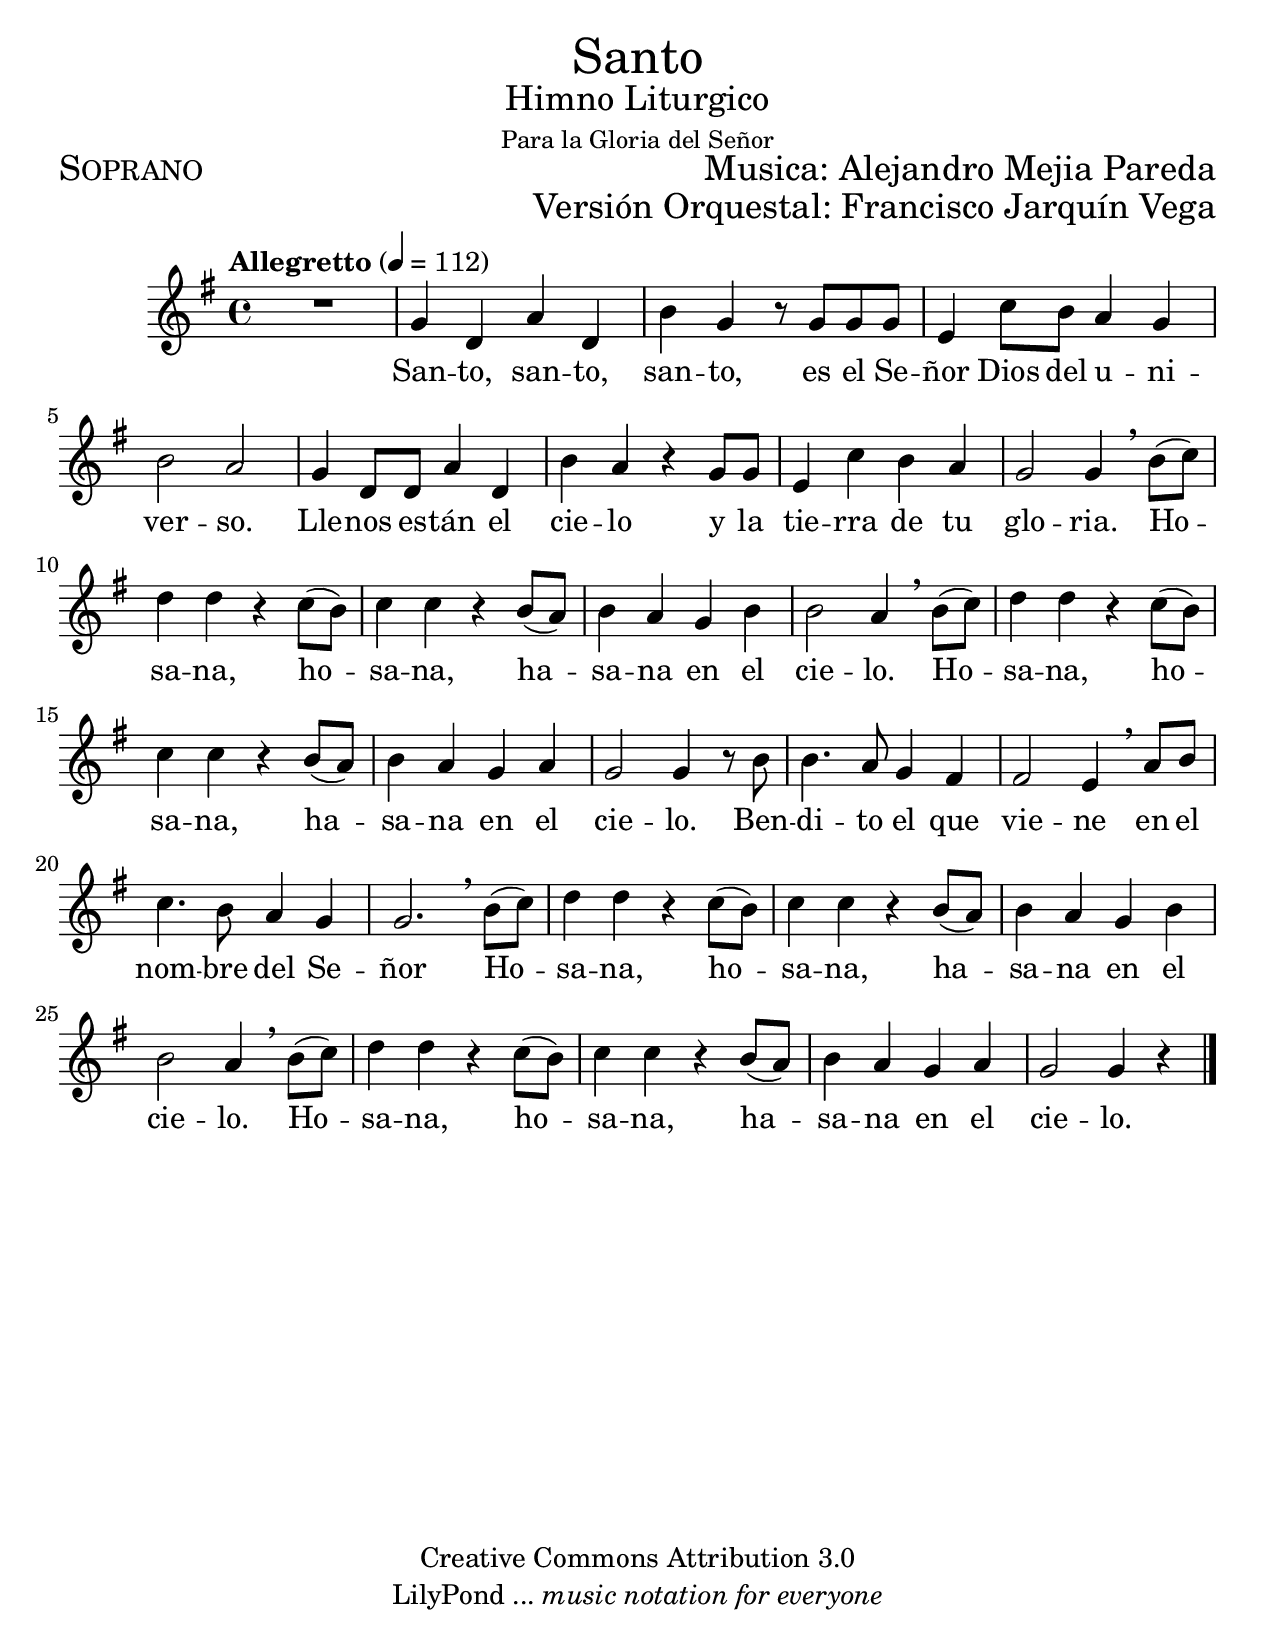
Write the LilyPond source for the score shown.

% ****************************************************************
%       Santo - Soprano
%	by serach.sam@
% ****************************************************************
\language "espanol"
\version "2.19.49"

#(set-global-staff-size 24)

% --- Parametro globales
global = {
  \tempo "Allegretto" 4=112
  \key sol \major
  \time 4/4
  s1*29
  \bar "|."
}

\markup { \fill-line { \center-column { \fontsize #5 "Santo" \fontsize #2 "Himno Liturgico" \small "Para la Gloria del Señor" } } }
\markup { \fill-line { \fontsize #2 \smallCaps "Soprano" \fontsize #2 "Musica: Alejandro Mejia Pareda"  } }
\markup { \fill-line { " " \right-column { \fontsize #2 "Versión Orquestal: Francisco Jarquín Vega" } } }

\header {
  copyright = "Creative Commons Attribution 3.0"
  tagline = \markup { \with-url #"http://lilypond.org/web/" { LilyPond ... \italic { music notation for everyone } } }
  breakbefore = ##t 
}

% --- Musica
tenor = \relative do'' {
  \compressFullBarRests
  \dynamicUp
  
  R1			| % 01
  sol4 re la' re,	| % 02
  si'4 sol r8 sol sol sol| % 03
  mi4 do'8 si la4 sol	| % 04
  si2 la			| % 05
  sol4 re8 re la'4 re,	| % 06
  si'4 la r sol8 sol	| % 07
  mi4 do' si la		| % 08
  sol2 sol4 \breathe si8( do)| % 09
  re4 re r do8( si)	| % 10
  do4 do r si8( la)	| % 11
  si4 la sol si		| % 12
  si2 la4 \breathe si8( do)| % 13
  re4 re r do8( si)	| % 14
  do4 do r si8( la)	| % 15
  si4 la sol la		| % 16
  sol2 sol4 r8 si	| % 17
  si4. la8 sol4 fas	| % 18
  fas2 mi4 \breathe la8 si| % 19
  do4. si8 la4 sol	| % 20
  sol2. \breathe si8( do)| % 21
  re4 re r do8( si)	| % 22
  do4 do r si8( la)	| % 23
  si4 la sol si		| % 24
  si2 la4 \breathe si8( do)| % 25
  re4 re r do8( si)	| % 26
  do4 do r si8( la)	| % 27
  si4 la sol la		| % 28
  sol2 sol4 r		| % 29
}

% --- Letra
letra = \lyricmode {
  San -- to, san -- to, san -- to, es el Se -- ñor Dios del u -- ni -- ver -- so.
  Lle -- nos es -- tán el cie -- lo y la tie -- rra de tu glo -- ria.
  Ho -- sa -- na, ho -- sa -- na, ha -- sa -- na en el cie -- lo.
  Ho -- sa -- na, ho -- sa -- na, ha -- sa -- na en el cie -- lo.
  Ben -- di -- to el que vie -- ne en el nom -- bre del Se -- ñor
  Ho -- sa -- na, ho -- sa -- na, ha -- sa -- na en el cie -- lo.
  Ho -- sa -- na, ho -- sa -- na, ha -- sa -- na en el cie -- lo.
}

\score {
  <<
    \new Staff <<
        \new Voice = "voz" << \global \tenor >>
        \new Lyrics \lyricsto "voz" \letra
    >>
  >>
  \midi {}
  \layout {}
}

\paper {
  #(set-paper-size "letter")
}
